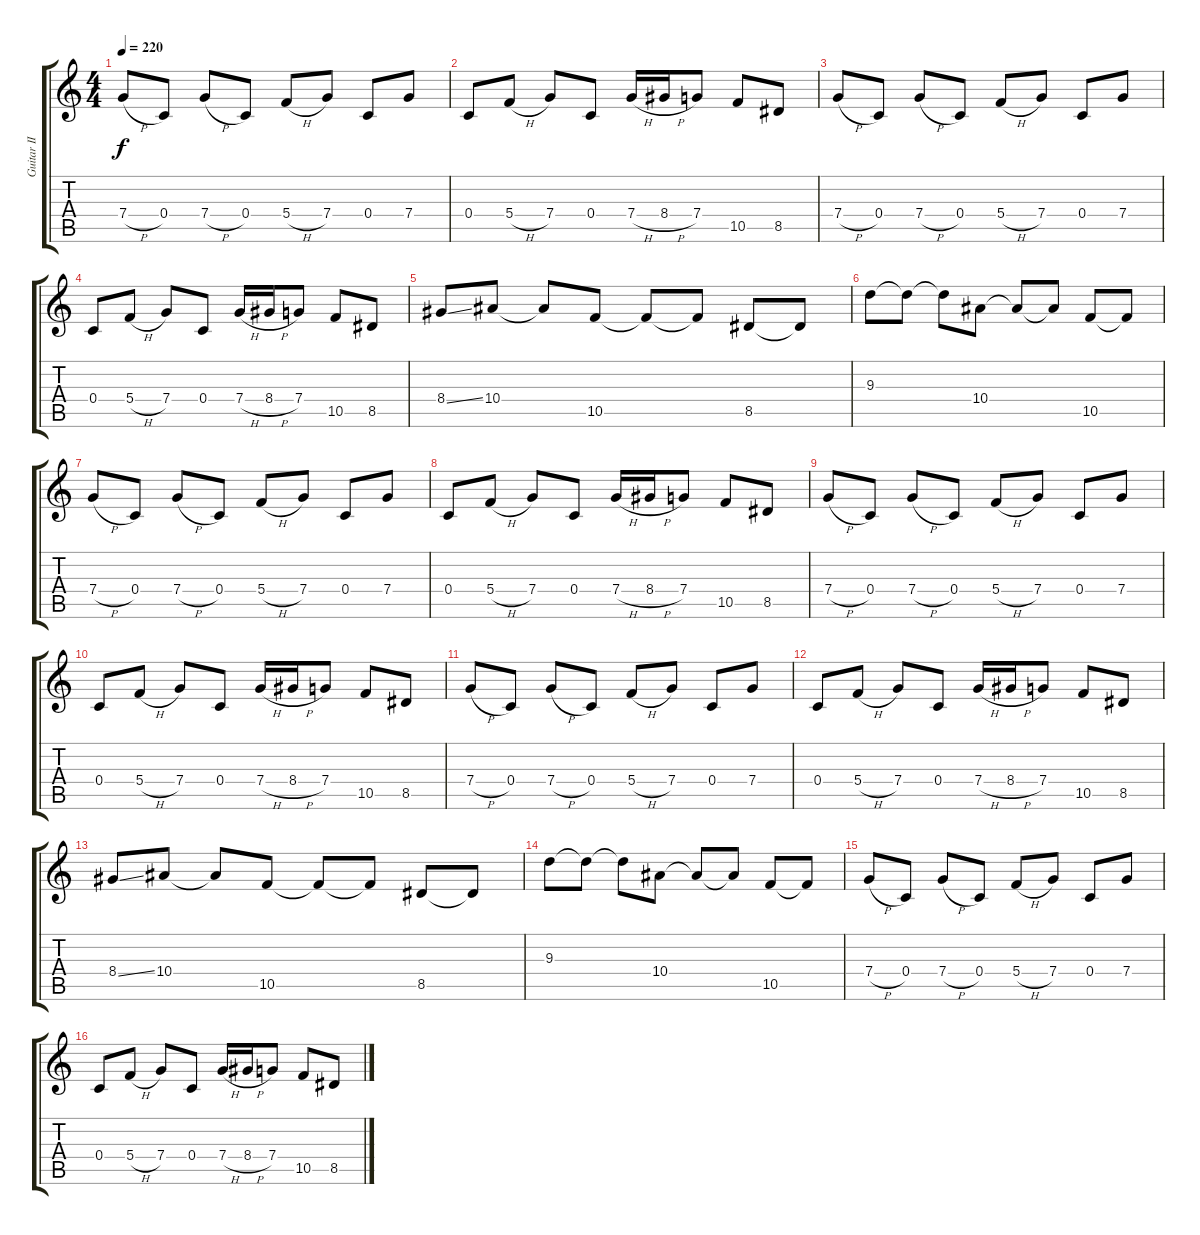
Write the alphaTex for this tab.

\track ("Guitar II" "Guitar II") {instrument overdrivenguitar}
\staff {score tabs}
\tuning (D4 A3 F3 C3 G2 C2) {hide}
\ts (4 4)
\tempo 220
\clef g2
\ks c
7.4{h}.8{dy f} 0.4.8 7.4{h}.8 0.4.8 5.4{h}.8 7.4.8 0.4.8 7.4.8 |
0.4.8 5.4{h}.8 7.4.8 0.4.8 7.4{h}.16 8.4{h}.16 7.4.8 10.5.8 8.5.8 |
7.4{h}.8 0.4.8 7.4{h}.8 0.4.8 5.4{h}.8 7.4.8 0.4.8 7.4.8 |
0.4.8 5.4{h}.8 7.4.8 0.4.8 7.4{h}.16 8.4{h}.16 7.4.8 10.5.8 8.5.8 |
8.4{ss}.8 10.4.8 10.4{t}.8 10.5.8 10.5{t}.8 10.5{t}.8 8.5.8 8.5{t}.8 |
9.3.8 9.3{t}.8 9.3{t}.8 10.4.8 10.4{t}.8 10.4{t}.8 10.5.8 10.5{t}.8 |
7.4{h}.8 0.4.8 7.4{h}.8 0.4.8 5.4{h}.8 7.4.8 0.4.8 7.4.8 |
0.4.8 5.4{h}.8 7.4.8 0.4.8 7.4{h}.16 8.4{h}.16 7.4.8 10.5.8 8.5.8 |
7.4{h}.8 0.4.8 7.4{h}.8 0.4.8 5.4{h}.8 7.4.8 0.4.8 7.4.8 |
0.4.8 5.4{h}.8 7.4.8 0.4.8 7.4{h}.16 8.4{h}.16 7.4.8 10.5.8 8.5.8 |
7.4{h}.8 0.4.8 7.4{h}.8 0.4.8 5.4{h}.8 7.4.8 0.4.8 7.4.8 |
0.4.8 5.4{h}.8 7.4.8 0.4.8 7.4{h}.16 8.4{h}.16 7.4.8 10.5.8 8.5.8 |
8.4{ss}.8 10.4.8 10.4{t}.8 10.5.8 10.5{t}.8 10.5{t}.8 8.5.8 8.5{t}.8 |
9.3.8 9.3{t}.8 9.3{t}.8 10.4.8 10.4{t}.8 10.4{t}.8 10.5.8 10.5{t}.8 |
7.4{h}.8 0.4.8 7.4{h}.8 0.4.8 5.4{h}.8 7.4.8 0.4.8 7.4.8 |
0.4.8 5.4{h}.8 7.4.8 0.4.8 7.4{h}.16 8.4{h}.16 7.4.8 10.5.8 8.5.8
